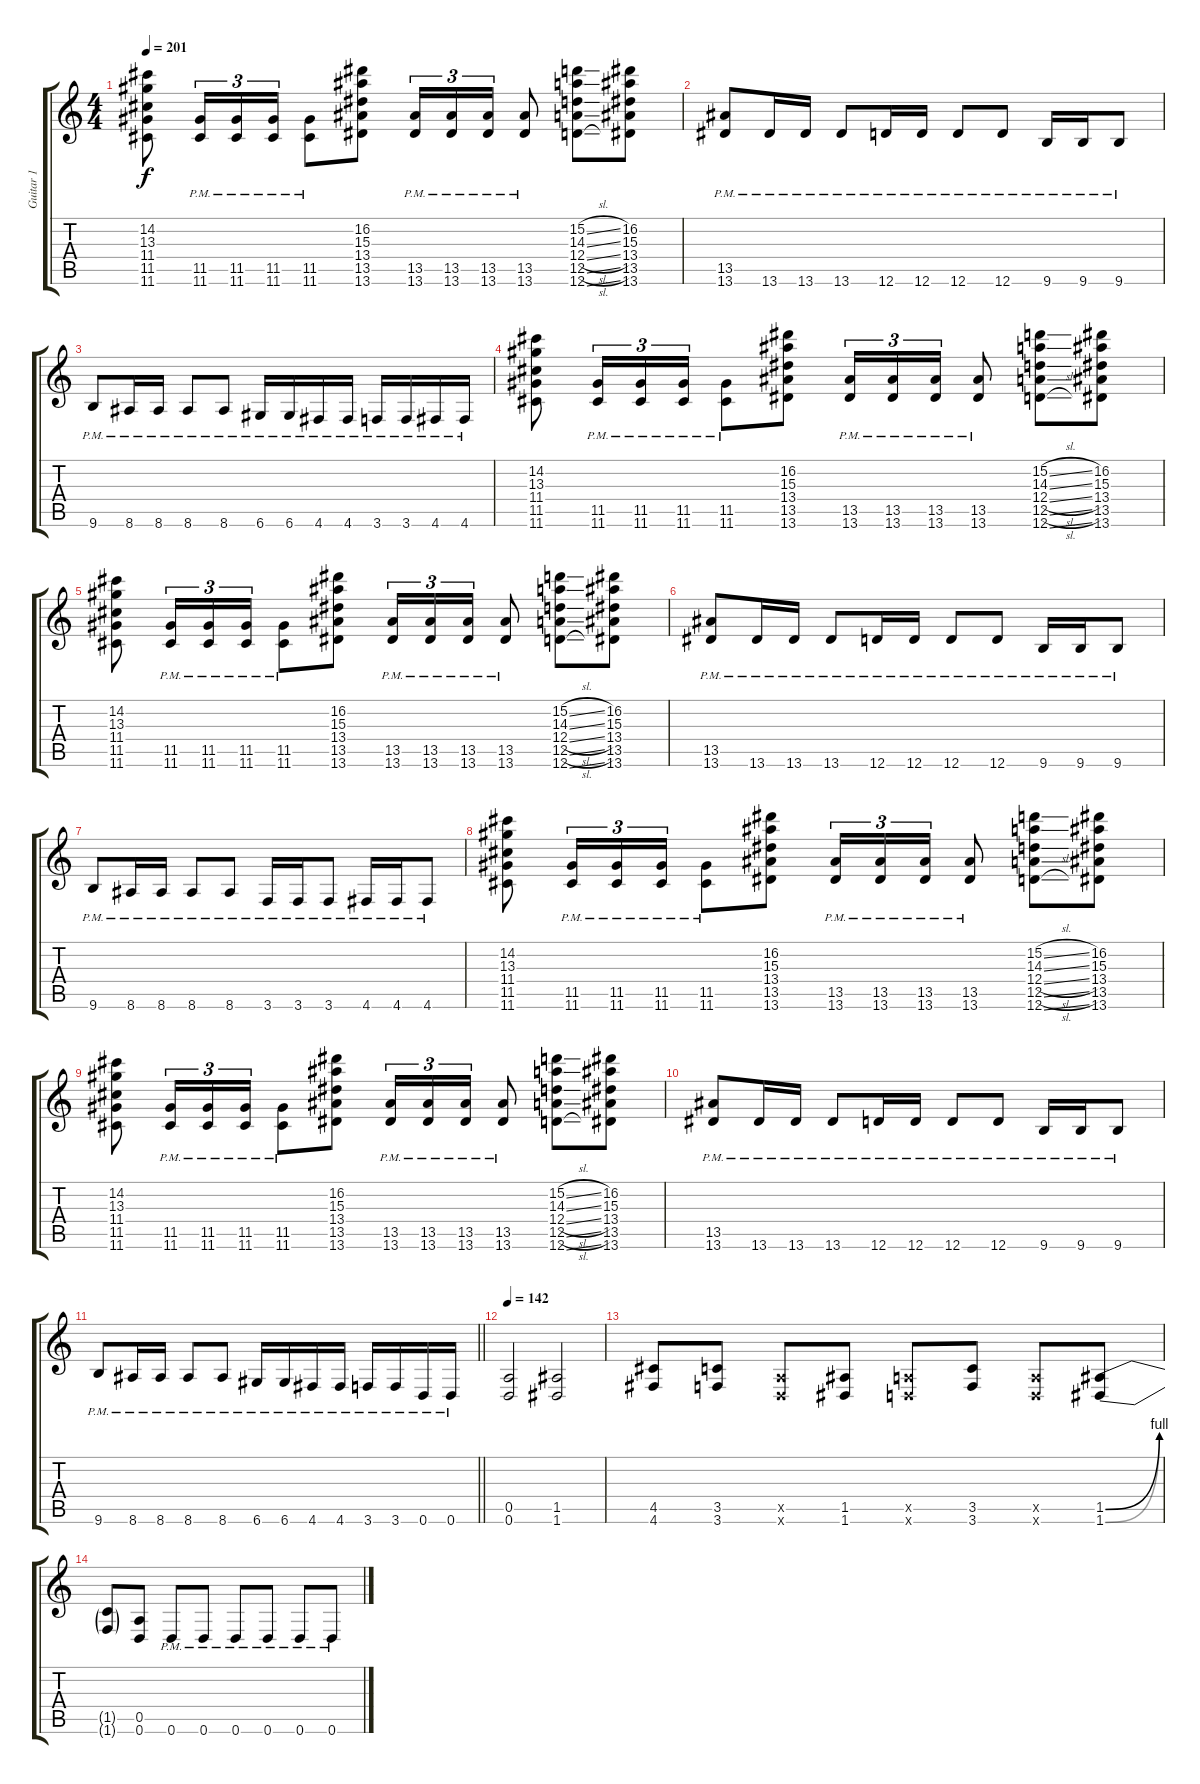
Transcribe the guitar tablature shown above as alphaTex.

\track ("Guitar 1" "Guitar 1") {instrument distortionguitar}
\staff {score tabs}
\tuning (E4 B3 G3 D3 A2 D2) {hide}
\ts (4 4)
\tempo 201
\clef g2
\ks c
(14.2 13.3 11.4 11.5 11.6).8{dy f} (11.5{pm} 11.6{pm}).16{tu (3 2)} (11.5{pm} 11.6{pm}).16{tu (3 2)} (11.5{pm} 11.6{pm}).16{tu (3 2)} (11.5{pm} 11.6{pm}).8 (16.2 15.3 13.4 13.5 13.6).8 (13.5{pm} 13.6{pm}).16{tu (3 2)} (13.5{pm} 13.6{pm}).16{tu (3 2)} (13.5{pm} 13.6{pm}).16{tu (3 2)} (13.5{pm} 13.6{pm}).8 (15.2{sl} 14.3{sl} 12.4{sl} 12.5{sl} 12.6{sl}).8 (16.2 15.3 13.4 13.5 13.6).8 |
(13.5 13.6{pm}).8 13.6{pm}.16 13.6{pm}.16 13.6{pm}.8 12.6{pm}.16 12.6{pm}.16 12.6{pm}.8 12.6{pm}.8 9.6{pm}.16 9.6{pm}.16 9.6{pm}.8 |
9.6{pm}.8 8.6{pm}.16 8.6{pm}.16 8.6{pm}.8 8.6{pm}.8 6.6{pm}.16 6.6{pm}.16 4.6{pm}.16 4.6{pm}.16 3.6{pm}.16 3.6{pm}.16 4.6{pm}.16 4.6{pm}.16 |
(14.2 13.3 11.4 11.5 11.6).8 (11.5{pm} 11.6{pm}).16{tu (3 2)} (11.5{pm} 11.6{pm}).16{tu (3 2)} (11.5{pm} 11.6{pm}).16{tu (3 2)} (11.5{pm} 11.6{pm}).8 (16.2 15.3 13.4 13.5 13.6).8 (13.5{pm} 13.6{pm}).16{tu (3 2)} (13.5{pm} 13.6{pm}).16{tu (3 2)} (13.5{pm} 13.6{pm}).16{tu (3 2)} (13.5{pm} 13.6{pm}).8 (15.2{sl} 14.3{sl} 12.4{sl} 12.5{sl} 12.6{sl}).8 (16.2 15.3 13.4 13.5 13.6).8 |
(14.2 13.3 11.4 11.5 11.6).8 (11.5{pm} 11.6{pm}).16{tu (3 2)} (11.5{pm} 11.6{pm}).16{tu (3 2)} (11.5{pm} 11.6{pm}).16{tu (3 2)} (11.5{pm} 11.6{pm}).8 (16.2 15.3 13.4 13.5 13.6).8 (13.5{pm} 13.6{pm}).16{tu (3 2)} (13.5{pm} 13.6{pm}).16{tu (3 2)} (13.5{pm} 13.6{pm}).16{tu (3 2)} (13.5{pm} 13.6{pm}).8 (15.2{sl} 14.3{sl} 12.4{sl} 12.5{sl} 12.6{sl}).8 (16.2 15.3 13.4 13.5 13.6).8 |
(13.5 13.6{pm}).8 13.6{pm}.16 13.6{pm}.16 13.6{pm}.8 12.6{pm}.16 12.6{pm}.16 12.6{pm}.8 12.6{pm}.8 9.6{pm}.16 9.6{pm}.16 9.6{pm}.8 |
9.6{pm}.8 8.6{pm}.16 8.6{pm}.16 8.6{pm}.8 8.6{pm}.8 3.6{pm}.16 3.6{pm}.16 3.6{pm}.8 4.6{pm}.16 4.6{pm}.16 4.6{pm}.8 |
(14.2 13.3 11.4 11.5 11.6).8 (11.5{pm} 11.6{pm}).16{tu (3 2)} (11.5{pm} 11.6{pm}).16{tu (3 2)} (11.5{pm} 11.6{pm}).16{tu (3 2)} (11.5{pm} 11.6{pm}).8 (16.2 15.3 13.4 13.5 13.6).8 (13.5{pm} 13.6{pm}).16{tu (3 2)} (13.5{pm} 13.6{pm}).16{tu (3 2)} (13.5{pm} 13.6{pm}).16{tu (3 2)} (13.5{pm} 13.6{pm}).8 (15.2{sl} 14.3{sl} 12.4{sl} 12.5{sl} 12.6{sl}).8 (16.2 15.3 13.4 13.5 13.6).8 |
(14.2 13.3 11.4 11.5 11.6).8 (11.5{pm} 11.6{pm}).16{tu (3 2)} (11.5{pm} 11.6{pm}).16{tu (3 2)} (11.5{pm} 11.6{pm}).16{tu (3 2)} (11.5{pm} 11.6{pm}).8 (16.2 15.3 13.4 13.5 13.6).8 (13.5{pm} 13.6{pm}).16{tu (3 2)} (13.5{pm} 13.6{pm}).16{tu (3 2)} (13.5{pm} 13.6{pm}).16{tu (3 2)} (13.5{pm} 13.6{pm}).8 (15.2{sl} 14.3{sl} 12.4{sl} 12.5{sl} 12.6{sl}).8 (16.2 15.3 13.4 13.5 13.6).8 |
(13.5 13.6{pm}).8 13.6{pm}.16 13.6{pm}.16 13.6{pm}.8 12.6{pm}.16 12.6{pm}.16 12.6{pm}.8 12.6{pm}.8 9.6{pm}.16 9.6{pm}.16 9.6{pm}.8 |
\barLineRight lightlight
9.6{pm}.8 8.6{pm}.16 8.6{pm}.16 8.6{pm}.8 8.6{pm}.8 6.6{pm}.16 6.6{pm}.16 4.6{pm}.16 4.6{pm}.16 3.6{pm}.16 3.6{pm}.16 0.6{pm}.16 0.6{pm}.16 |
\section ("" "")
\tempo 142
(0.5 0.6).2 (1.5 1.6).2 |
(4.5 4.6).8 (3.5 3.6).8 (0.5{x} 0.6{x}).8 (1.5 1.6).8 (0.5{x} 0.6{x}).8 (3.5 3.6).8 (0.5{x} 0.6{x}).8 (1.5{be (bend 0 0 60 4)} 1.6{be (bend 0 0 60 4)}).8 |
(1.5{t} 1.6{t}).8 (0.5 0.6).8 0.6{pm}.8 0.6{pm}.8 0.6{pm}.8 0.6{pm}.8 0.6{pm}.8 0.6{pm}.8
